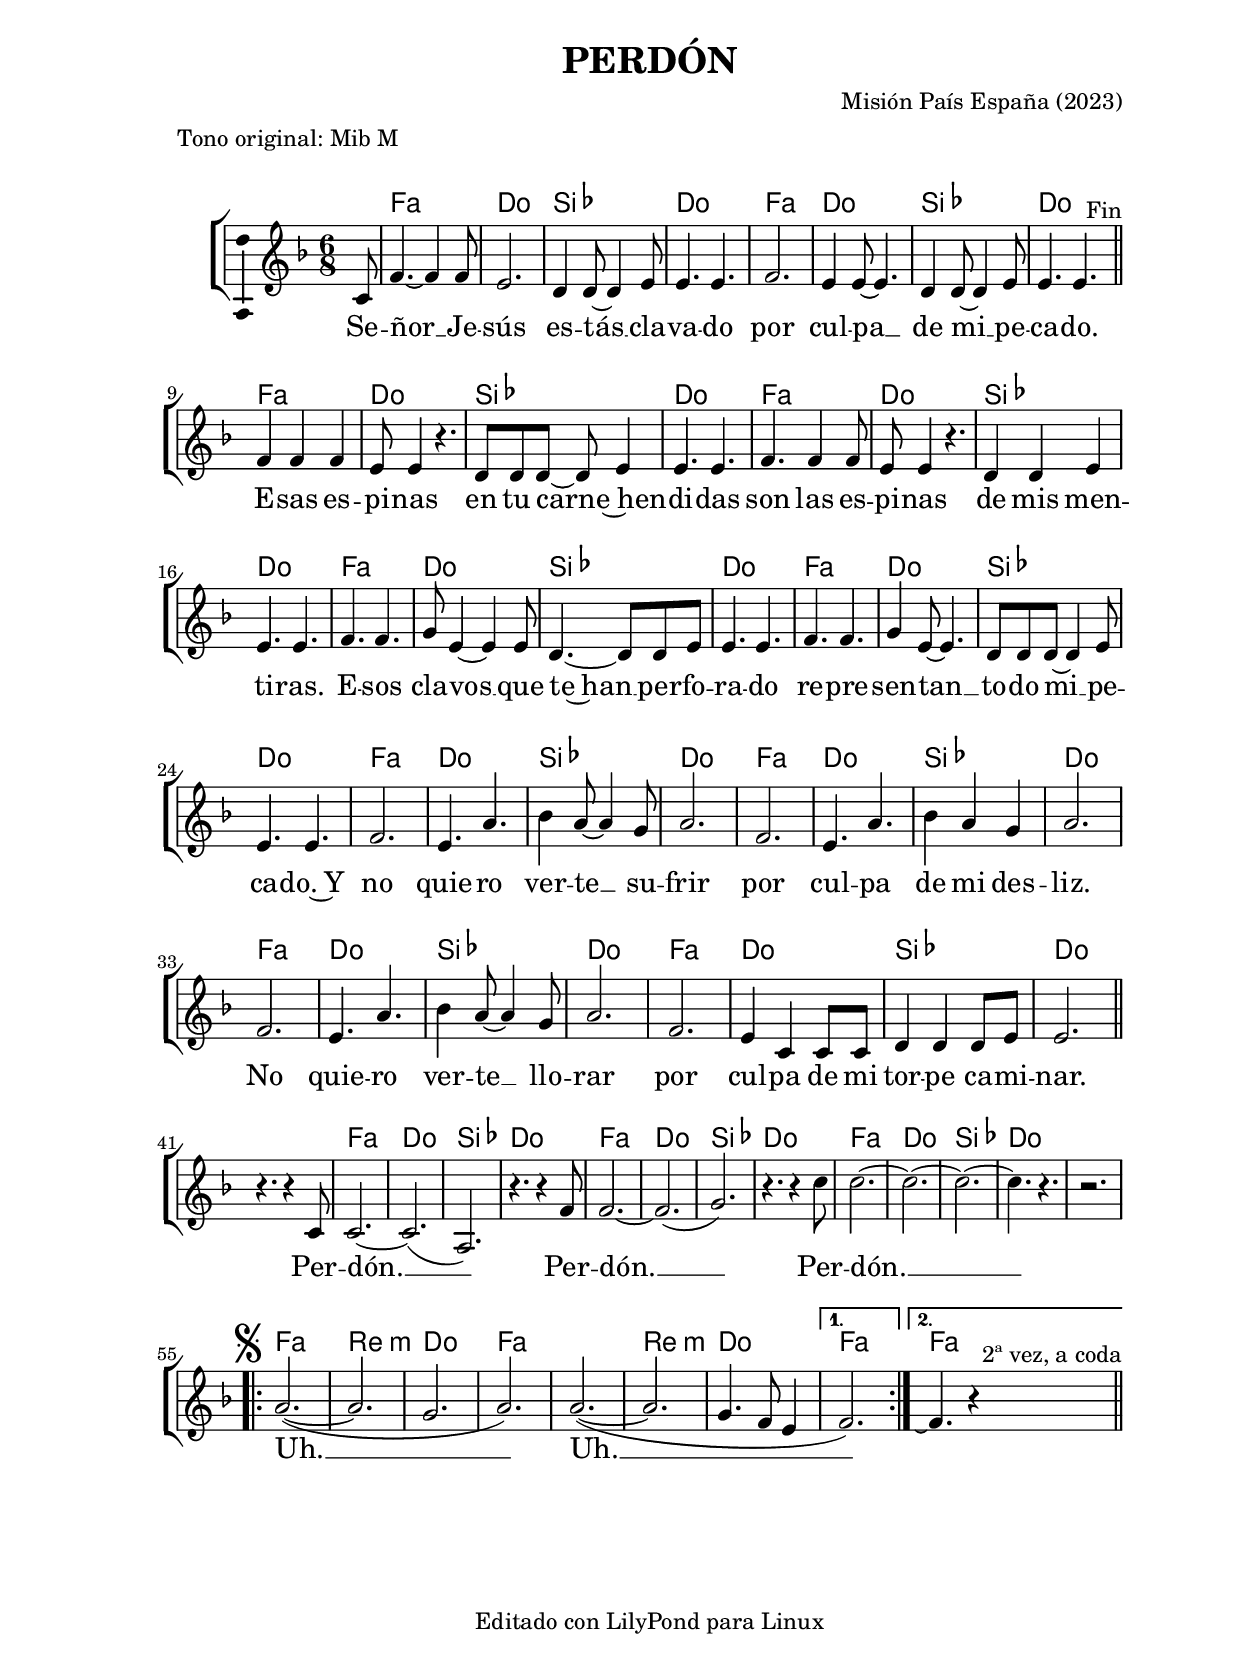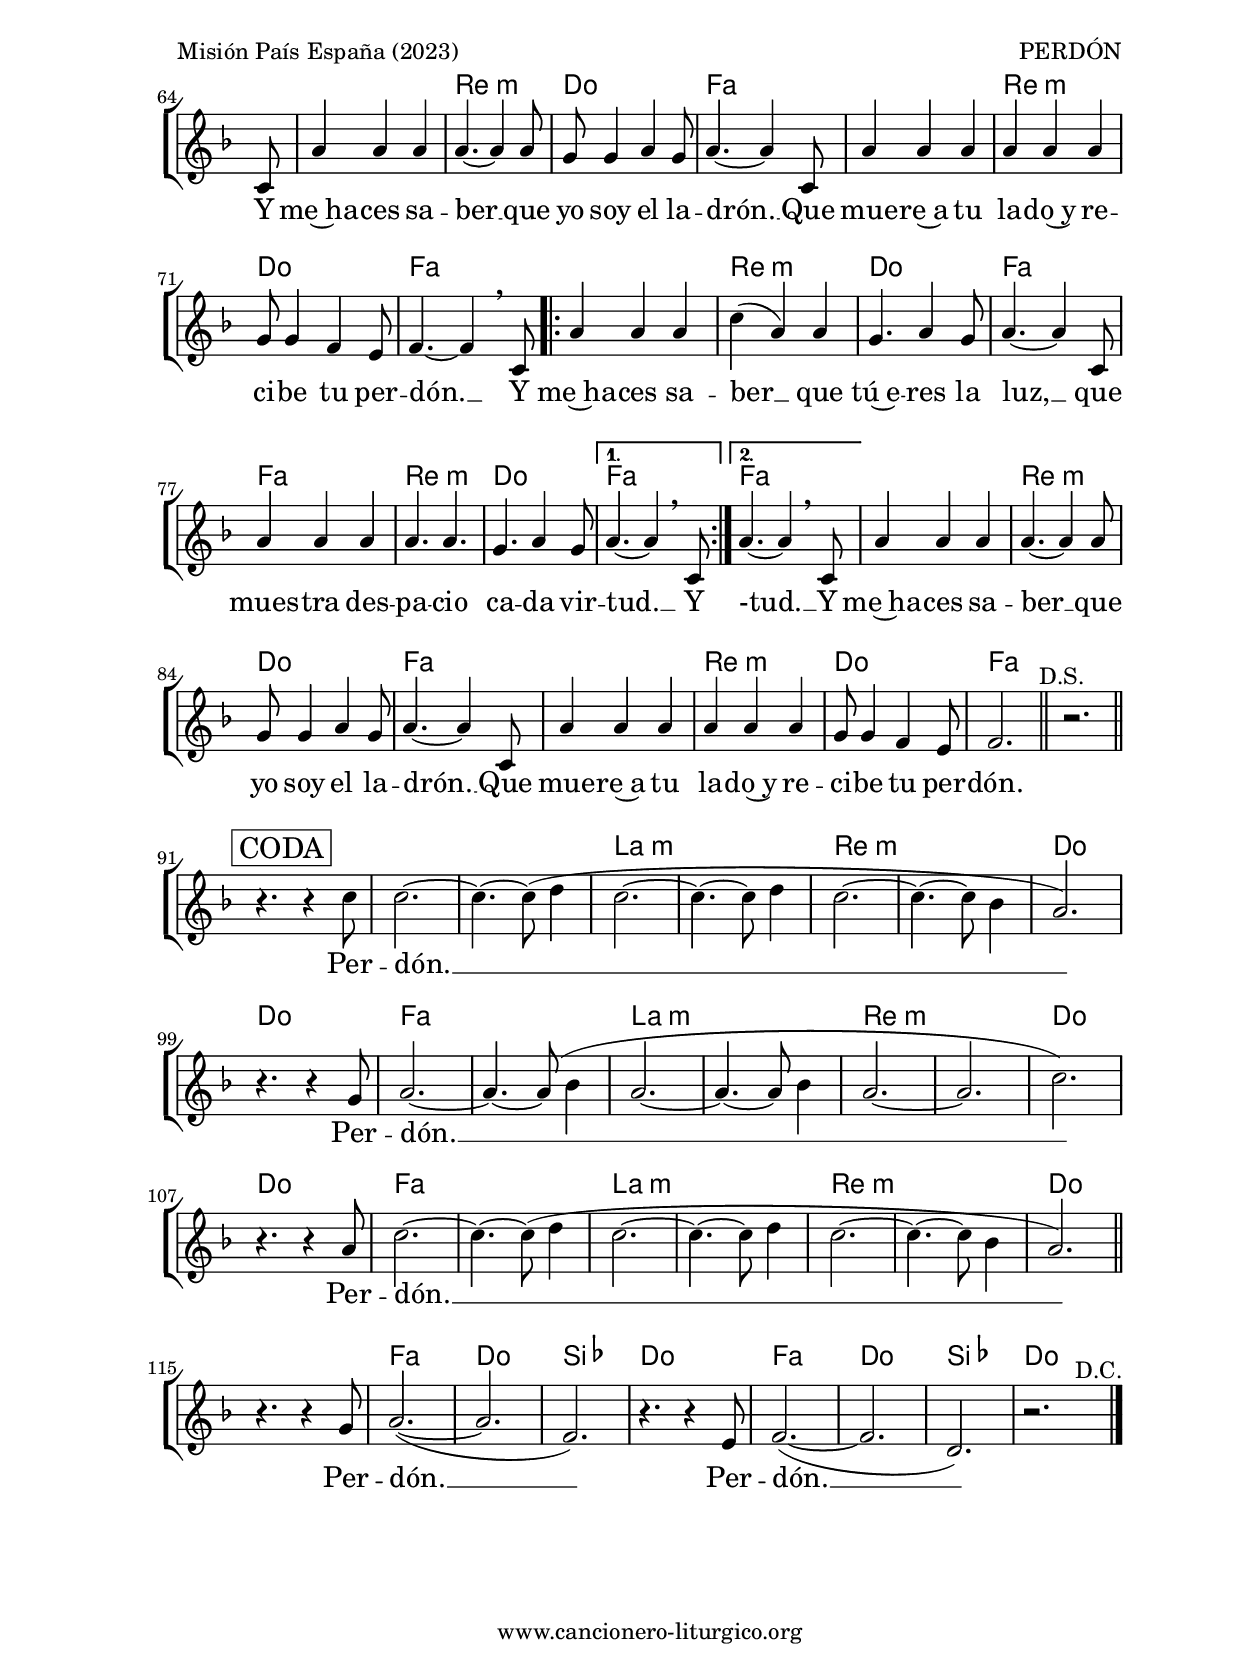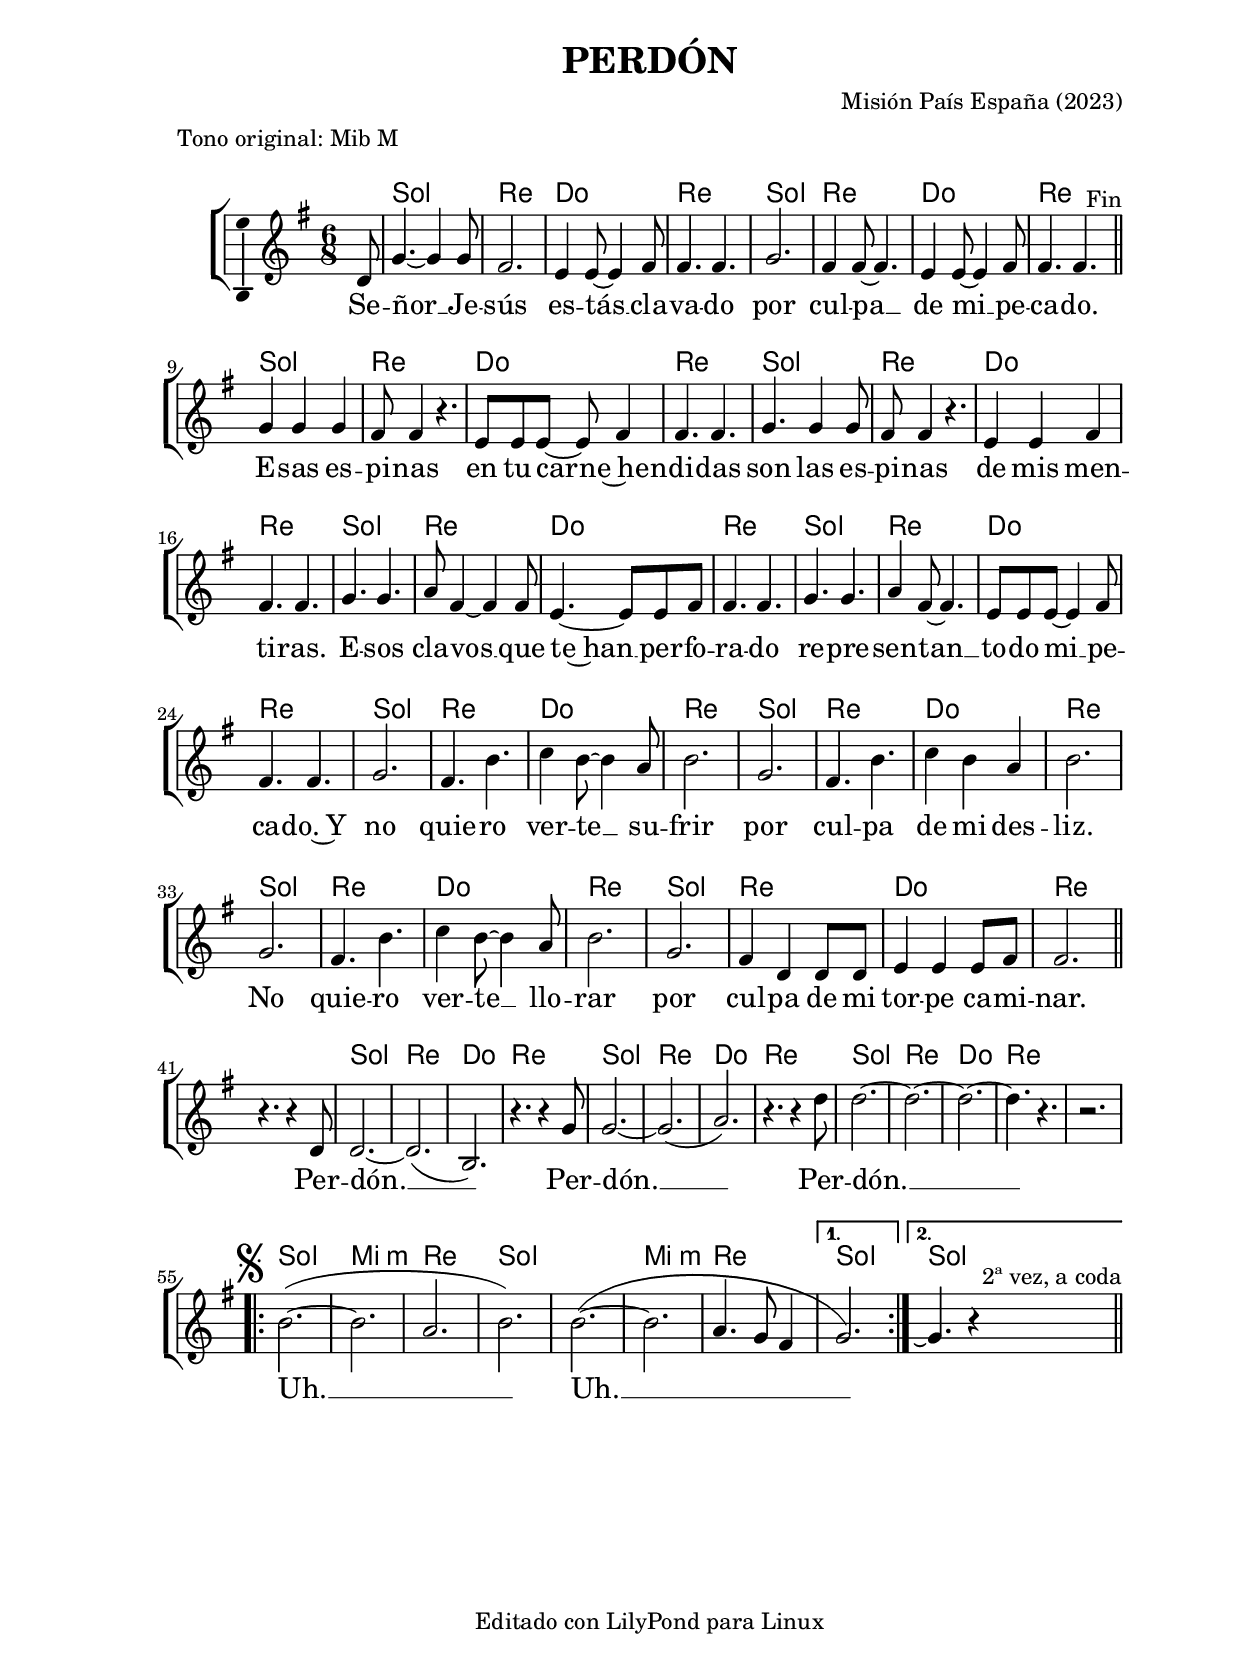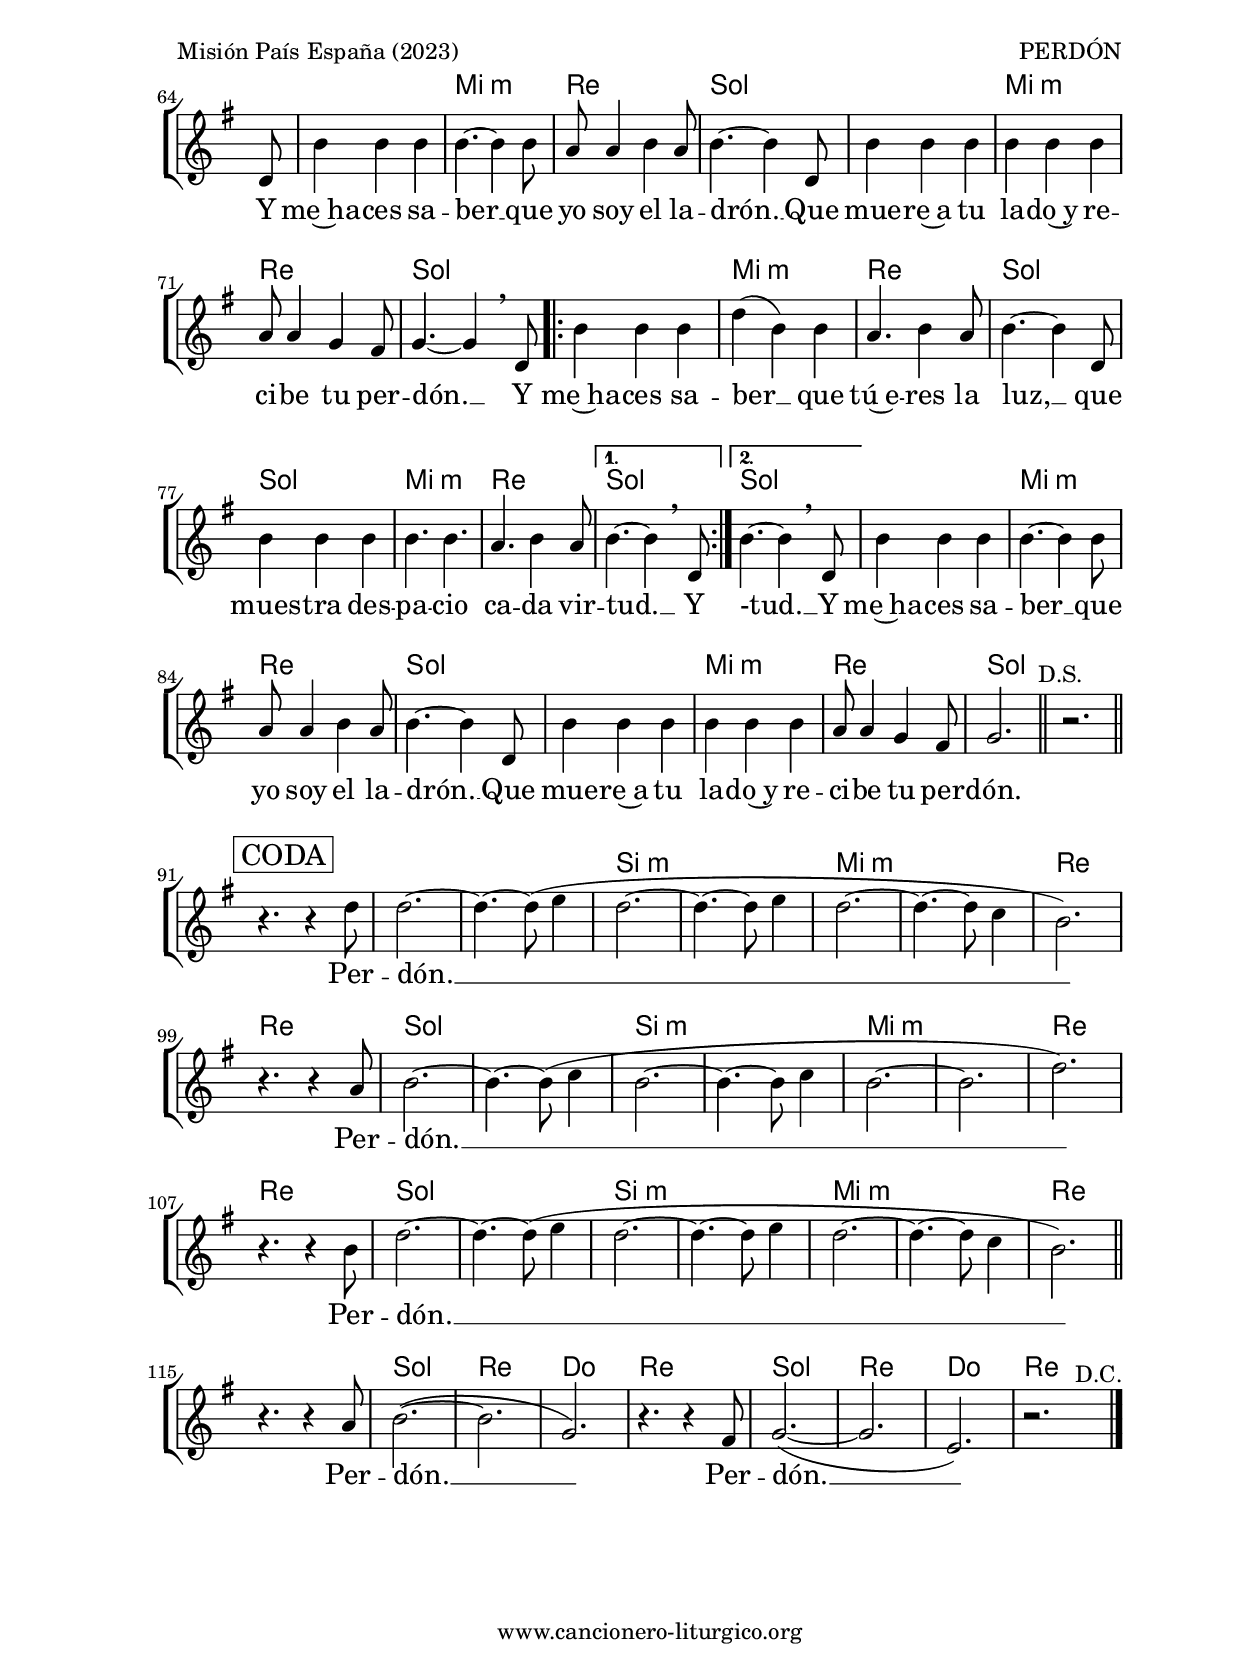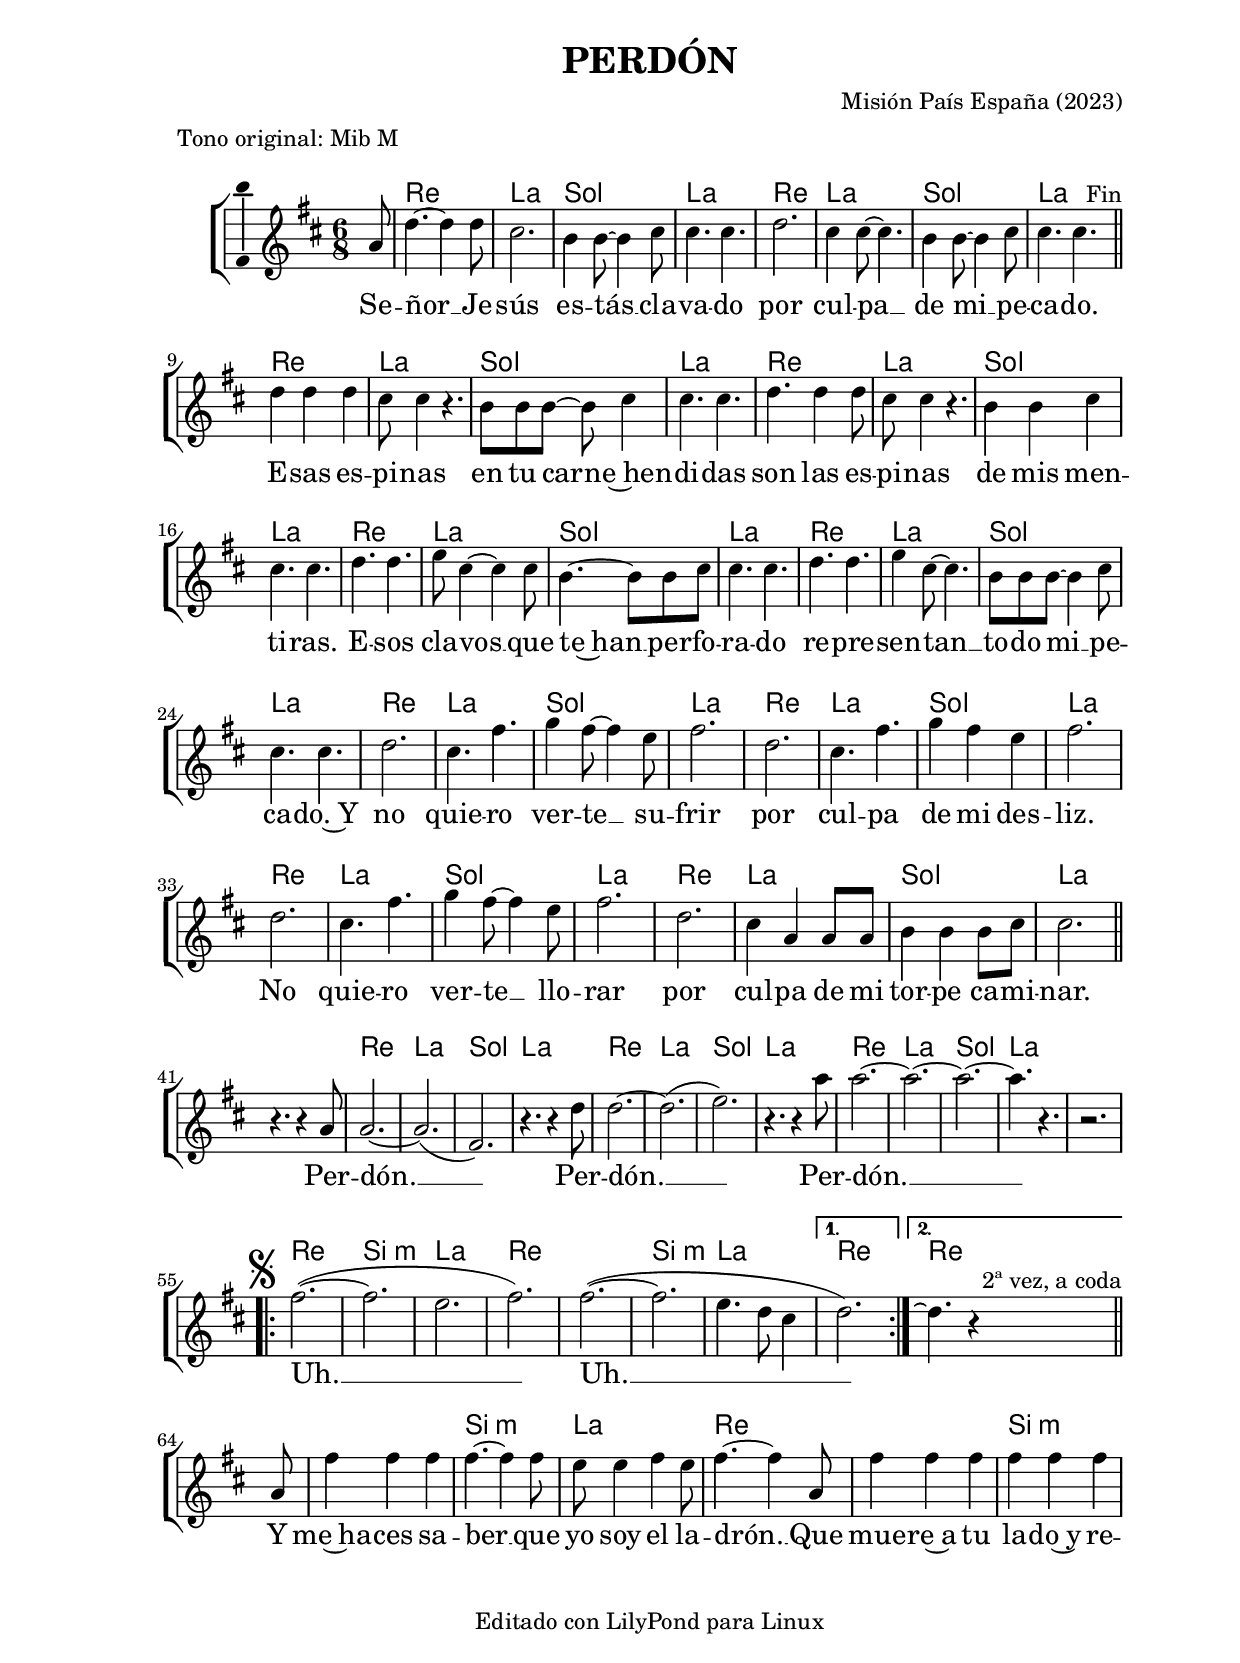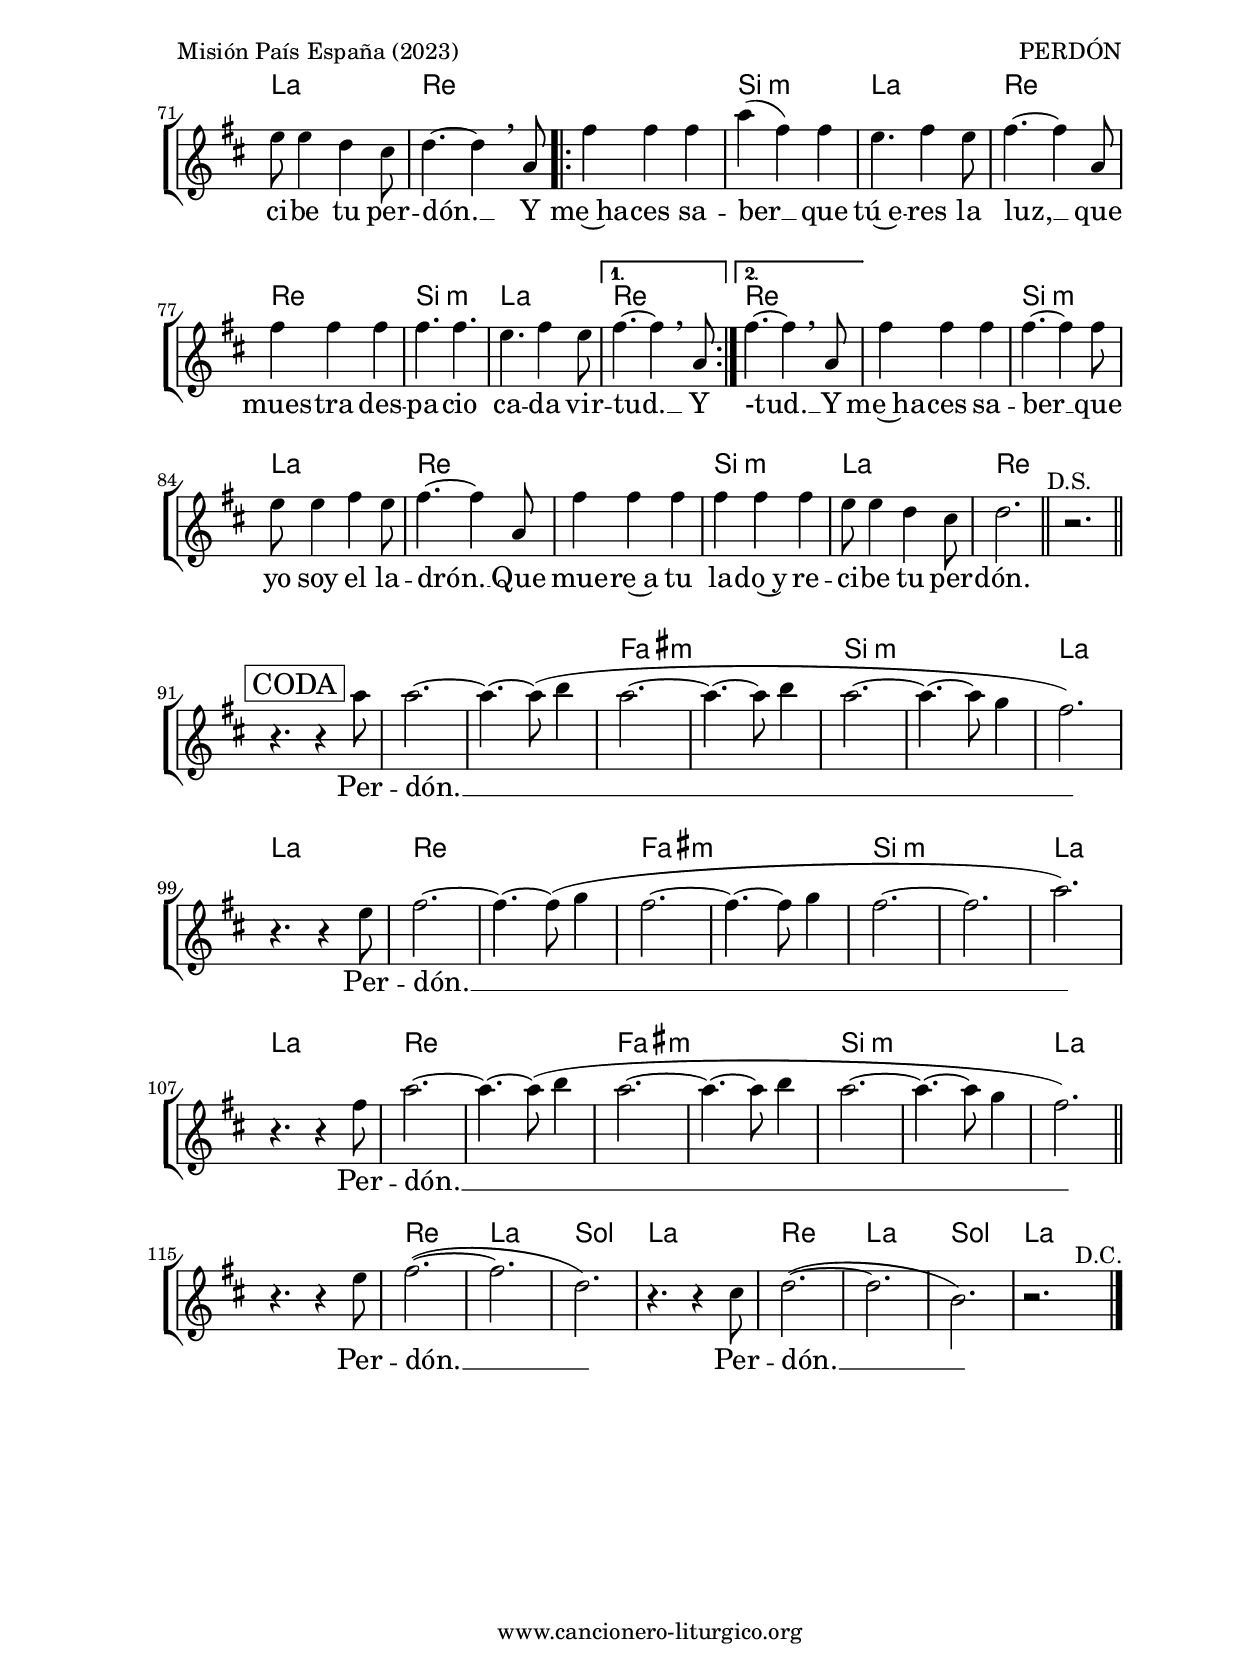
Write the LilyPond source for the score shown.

%
%para convertir .midi en .wav:
%timidity filename.midi -Ow -o finename.wav
%
%
%Para convertir de .wav a .mp3:
%lame -h -m j filename.wav
%
%
%para escuchar el midi:
%timidity nombrefichero.midi
%

%versión de lilypond para la que se ha escrito esta partitura:
\version "2.16.0"

	%Tamaño papel
	#(set-default-paper-size "a4")
	%Tamaño partitura
	#(set-global-staff-size 20)
	%No responde al pulsar sobre una nota
	#(ly:set-option 'point-and-click #f)

%parámetros del encabezamiento:
\header {
	title = "PERDÓN"
	subtitle = ""
	composer = "Misión País España (2023)"
	poet = ""
	meter = "Tono original: Mib M"
	arranger = ""
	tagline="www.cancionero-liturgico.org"
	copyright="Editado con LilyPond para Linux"
	}

%parámetros asociados al papel:
\paper  {
	oddHeaderMarkup = \markup {\fill-line { \on-the-fly #not-first-page \fromproperty #'header:title \on-the-fly #not-first-page \fromproperty #'header:composer }}
	evenHeaderMarkup = \markup {\fill-line { \fromproperty #'header:composer \fromproperty #'header:title }}
	#(set-paper-size "a4")
	print-page-number = ##f
	first-page-number = 1
	print-first-page-number = ##f
%	head-separation = 3.0 \cm
	top-margin = 2.0 \cm
	bottom-margin = 0.5\cm
	left-margin = 3.0 \cm
	line-width = 16.0 \cm 
	indent = 8\mm
	interscoreline = 2.\mm
	between-system-space = 15\mm
%	para que las partituras no llenen la hoja:
	ragged-bottom = ##t
%	idem para la última hoja:
	ragged-last-bottom = ##f
%	para que las partituras llenen el ancho del papel:
	ragged-last = ##f
	after-title-space = 2.5 \cm
page-count=2
%system-count=14

	%Flexible Vertical Spacing
%	markup-markup-spacing =
%	#'((basic-distance . 15) (minimum-distance . 15) (padding . 3))
	markup-system-spacing =
	#'((basic-distance . 15) (minimum-distance . 15) (padding . 3))
	system-system-spacing =
	#'((basic-distance . 15) (minimum-distance . 15) (padding . 3))
	score-system-spacing =
	#'((basic-distance . 15) (minimum-distance . 15) (padding . 5))
%	top-system-spacing = % header
%	#'((basic-distance . 8) (minimum-distance . 0) (padding . 0))
%	top-markup-spacing =
%	#'((basic-distance . 20) (minimum-distance . 20) (padding . 0))
	last-bottom-spacing = % footer
	#'((basic-distance . 5) (minimum-distance . 5) (padding . 0))
%	score-markup-spacing =
%	#'((basic-distance . 16) (minimum-distance . 13) (padding . 0))

	}


%parámetros que afectan a toda la partitura:
global =  {
	%clave de sol (G):
	\clef G
	%armadura:
	\transpose ees f
	\key ees \major
	\tempo 4.=75
	\set Score.tempoHideNote = ##t
	}


acordes = {
	\italianChords
	\chordmode {
	\transpose ees f
{

s8
ees2. bes aes bes ees bes aes bes
ees bes aes bes ees bes aes bes
ees bes aes bes ees bes aes bes
ees bes aes bes ees bes aes bes
ees bes aes bes ees bes aes bes

s2.
%compás 42
ees2. bes aes bes ees bes aes bes ees bes aes bes
s2.

%compás 55
\repeat volta 2 {
ees2. c:m bes ees ees c:m bes
}
\alternative {
{
ees2.
}
{
ees2.
}
}

s8
ees2. c:m bes ees ees c:m bes ees

\repeat volta 2 {
ees2. c:m bes ees ees c:m bes
}
\alternative {
{
ees
}
{
ees
}
}

ees2. c:m bes ees ees c:m bes ees
s2.

s2.
ees2. ees g:m g:m c:m c:m bes bes
ees ees g:m g:m c:m c:m bes bes
ees ees g:m g:m c:m c:m bes

s2.
ees2. bes aes bes ees bes aes bes4.

	}
	}
}


melodia = 
	\transpose ees f
{
	\time 6/8

\relative c'{

\partial8
bes8
ees4.~ees4 ees8
d2.
c4 c8~c4 d8
d4. d
ees2.
d4 d8~d4.
c4 c8~c4 d8
d4. d^"  Fin"

\bar "||"
\break

ees4 ees ees
d8 d4 r4.
c8 c c~c d4
d4. d
ees4. ees4 ees8
d8 d4 r4.
c4 c d
d4. d

ees4. ees
f8 d4~d4 d8
c4.~c8 c d
d4. d
ees4. ees
f4 d8~d4.
c8 c c~c4 d8
d4. d
ees2.
d4. g
aes4 g8~g4 f8
g2.
ees2.
d4. g
aes4 g f4
g2.
ees2.
d4. g
aes4 g8~g4 f8
g2.
ees2.
d4 bes bes8 bes
c4 c c8 d
d2.

\bar "||"
\break

r4. r4 bes8
bes2.~
bes2.
(g2.)
r4. r4 ees'8
ees2.~
ees2.
(f2.)
r4. r4 bes8
bes2.~
bes2.~
bes2.~
bes4. r4.
r2.

%\bar "||"
\break

%compás 55
\mark\markup\musicglyph #"scripts.segno"
\repeat volta 2 {
g2.~
(g2.
f2.
g2.)
g2.~
(g2.
f4. ees8 d4
}
\alternative {
{
ees2.)
}
{
ees4.\repeatTie r4^"  2ª vez, a coda" s8
}
}

\bar "||"
\break

\partial8
bes8
g'4 g g
g4.~g4 g8
f8 f4 g f8
g4.~g4 bes,8
g'4 g g
g4 g g
f8 f4 ees d8
ees4.~ees4 \breathe bes8

%\break

\repeat volta 2 {
g'4 g g
bes4 (g4) g
f4. g4 f8
g4.~g4 bes,8
g'4 g g
g4. g
f4. g4 f8
}
\alternative {
{
g4.~g4 \breathe bes,8
}
{
g'4.~g4 \breathe bes,8
}
}

g'4 g g
g4.~g4 g8
f8 f4 g f8
g4.~g4 bes,8
g'4 g g
g4 g g
f8 f4 ees d8
ees2.^"        D.S."
\bar "||"
r2.

\bar "||"
\mark \markup {
\override #'(box-padding . 0.5)
\box
\line { CODA }
%%%\line { \bold CODA }
}
%%%\mark \markup {"Coda"}

\break

r4. r4 bes'8
bes2.~
bes4.~bes8 (c4
bes2.~
bes4.~bes8 c4
bes2.~
bes4.~bes8 aes4
g2.)

r4. r4 f8
g2.~
g4.~g8 (aes4
g2.~
g4.~g8 aes4
g2.~
g2.
bes2.)

r4. r4 g8
bes2.~
bes4.~bes8 (c4
bes2.~
bes4.~bes8 c4
bes2.~
bes4.~bes8 aes4
g2.)

%\break
\bar "||"

r4. r4 f8
g2.~
(g2.
ees2.)

r4. r4 d8
ees2.~
(ees2.
c2.)
r2.^"        D.C."

}

	\bar "|."
	}


texto = \lyricmode {

Se -- ñor __ Je -- sús es -- tás __ cla -- va -- do
por cul -- pa __ de mi __ pe -- ca -- do.
E -- sas es -- pi -- nas en tu car -- ne~hen -- di -- das
son las es -- pi -- nas de mis men -- ti -- ras.

E -- sos cla -- vos __ que te~han __ per -- fo -- ra -- do
re -- pre -- sen -- tan __ to -- do mi __ pe -- ca -- do.~Y
no quie -- ro ver -- te __ su -- frir por cul -- pa de mi des -- liz.
No quie -- ro ver -- te __ llo -- rar por cul -- pa de mi tor -- pe ca -- mi -- nar.

Per -- dón. __
Per -- dón. __
Per -- dón. __

Uh. __ Uh. __
"  "

Y me~ha -- ces sa -- ber __ que yo soy el la -- drón. __
Que mue -- re~a tu la -- do~y re -- ci -- be tu per -- dón. __
Y me~ha -- ces sa -- ber __ que tú~e -- res la luz, __
que mues -- tra des -- pa -- cio ca -- da vir -- tud. __
Y
-tud. __
Y me~ha -- ces sa -- ber __ que yo soy el la -- drón. __
Que mue -- re~a tu la -- do~y re -- ci -- be tu per -- dón.

Per -- dón. __
Per -- dón. __
Per -- dón. __
Per -- dón. __
Per -- dón. __

	}

acordesStaff = \context ChordNames = acordesStaff <<
	\set chordChanges = ##t
	\acordes
	>>


vozStaff = \context Voice = vozStaff
\with {\consists "Ambitus_engraver"}
<<
%	\set Staff.instrumentName = ""
%	\set Staff.shortInstrumentName = ""
%	\set Staff.midiInstrument = #"clarinet"
%	\set Staff.midiInstrument = #"cello"
	\set Staff.midiInstrument = #"flute"
%	\set Staff.midiInstrument = #"electric guitar (jazz)"
%	\set Staff.midiInstrument = #"english horn"
%	\set Staff.midiInstrument = #"violin"
%	\set Staff.midiInstrument = #"glockenspiel"
	\set Staff.midiMinimumVolume = #0.7
	\set Staff.midiMaximumVolume = #0.9
	\global
	\melodia
	>>

textoStaff = \context Lyrics = textoStaff <<
	\lyricsto vozStaff \texto
	>>


\book {
	\score {
		<<
		\context ChoirStaff {
			\override StaffGroup.SystemStartBracket #'collapse-height = #1
			\override Score.SystemStartBar #'collapse-height = #1
			<<
			\acordesStaff
			\vozStaff
			\textoStaff
			>>
			}

		>>
		\layout {
	    		\context {
				\Lyrics
				\override LyricText #'font-size = #2
				}
	   		 \context {
				\Score
				\override StaffSymbol #'staff-space = #(magstep +3)
				}
			}
		}
	\score {
		\unfoldRepeats
		<<
		\context ChoirStaff {
			<<
			\acordesStaff
			\vozStaff
			>>
			}

		>>
		\midi {
	  		\context {
	  			\Score
				tempoWholesPerMinute = #(ly:make-moment 70 4)
				}
			}
		}
	}



#(define output-suffix "C")
\book {
	\score {
		<<
		\context ChoirStaff {
			\override StaffGroup.SystemStartBracket #'collapse-height = #1
			\override Score.SystemStartBar #'collapse-height = #1
\transpose c d
			<<
			\acordesStaff
			\vozStaff
			\textoStaff
			>>
			}

		>>
		\layout {
	    		\context {
				\Lyrics
				\override LyricText #'font-size = #2
				}
	   		 \context {
				\Score
				\override StaffSymbol #'staff-space = #(magstep +3)
				}
			}
		}
	}

#(define output-suffix "S")
\book {
	\score {
		<<
		\context ChoirStaff {
			\override StaffGroup.SystemStartBracket #'collapse-height = #1
			\override Score.SystemStartBar #'collapse-height = #1
\transpose c a
			<<
			\acordesStaff
			\vozStaff
			\textoStaff
			>>
			}

		>>
		\layout {
	    		\context {
				\Lyrics
				\override LyricText #'font-size = #2
				}
	   		 \context {
				\Score
				\override StaffSymbol #'staff-space = #(magstep +3)
				}
			}
		}
	}


